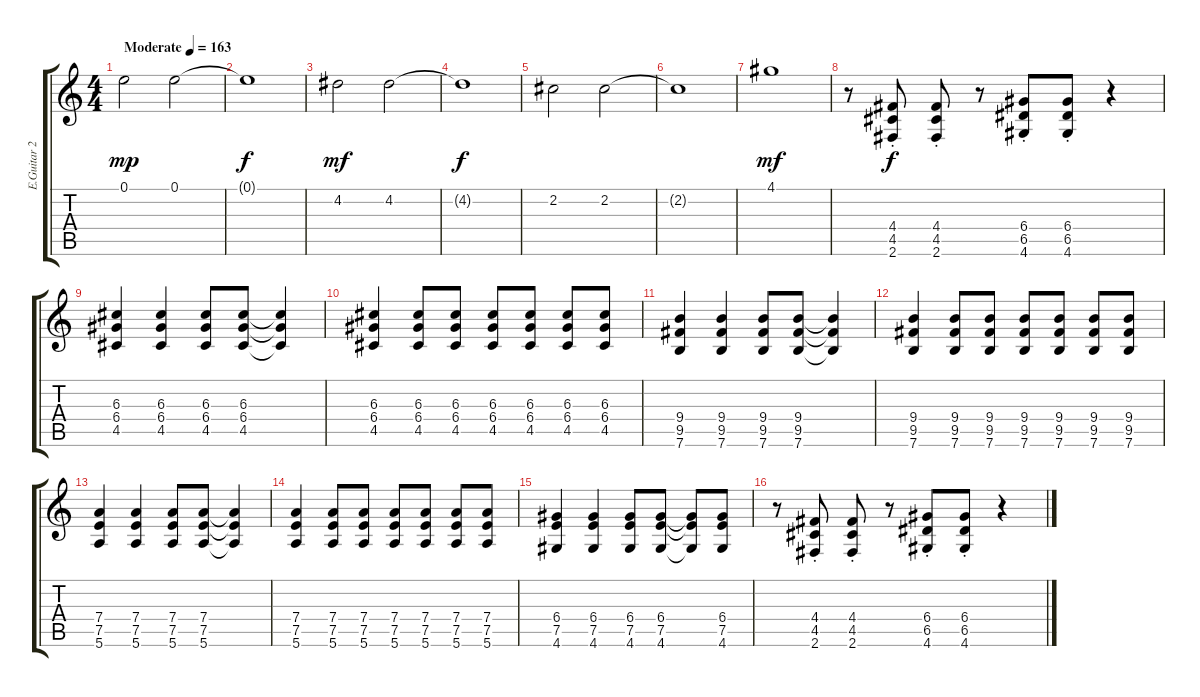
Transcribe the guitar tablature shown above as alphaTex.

\track ("E.Guitar 2" "E.Guitar 2") {instrument distortionguitar}
\staff {score tabs}
\tuning (E4 B3 G3 D3 A2 E2) {hide}
\ts (4 4)
\tempo (163 "Moderate")
\clef g2
\ks c
0.1.2{dy mp volume 10 balance 10 instrument electricguitarclean} 0.1.2 |
0.1{t}.1{dy f} |
4.2.2{dy mf} 4.2.2 |
4.2{t}.1{dy f} |
2.2.2 2.2.2 |
2.2{t}.1 |
4.1.1{dy mf} |
r.8 (4.4{st} 4.5{st} 2.6{st}).8{dy f volume 11 balance 8 instrument distortionguitar} (4.4{st} 4.5{st} 2.6{st}).8 r.8 (6.4{st} 6.5{st} 4.6{st}).8 (6.4{st} 6.5{st} 4.6{st}).8 r.4 |
(6.3 6.4 4.5).4 (6.3 6.4 4.5).4 (6.3 6.4 4.5).8 (6.3 6.4 4.5).8 (6.3{t} 6.4{t} 4.5{t}).4 |
(6.3 6.4 4.5).4 (6.3 6.4 4.5).8 (6.3 6.4 4.5).8 (6.3 6.4 4.5).8 (6.3 6.4 4.5).8 (6.3 6.4 4.5).8 (6.3 6.4 4.5).8 |
(9.4 9.5 7.6).4 (9.4 9.5 7.6).4 (9.4 9.5 7.6).8 (9.4 9.5 7.6).8 (9.4{t} 9.5{t} 7.6{t}).4 |
(9.4 9.5 7.6).4 (9.4 9.5 7.6).8 (9.4 9.5 7.6).8 (9.4 9.5 7.6).8 (9.4 9.5 7.6).8 (9.4 9.5 7.6).8 (9.4 9.5 7.6).8 |
(7.4 7.5 5.6).4 (7.4 7.5 5.6).4 (7.4 7.5 5.6).8 (7.4 7.5 5.6).8 (7.4{t} 7.5{t} 5.6{t}).4 |
(7.4 7.5 5.6).4 (7.4 7.5 5.6).8 (7.4 7.5 5.6).8 (7.4 7.5 5.6).8 (7.4 7.5 5.6).8 (7.4 7.5 5.6).8 (7.4 7.5 5.6).8 |
(6.4 7.5 4.6).4 (6.4 7.5 4.6).4 (6.4 7.5 4.6).8 (6.4 7.5 4.6).8 (6.4{t} 7.5{t} 4.6{t}).8 (6.4 7.5 4.6).8 |
r.8 (4.4{st} 4.5{st} 2.6{st}).8 (4.4{st} 4.5{st} 2.6{st}).8 r.8 (6.4{st} 6.5{st} 4.6{st}).8 (6.4{st} 6.5{st} 4.6{st}).8 r.4
